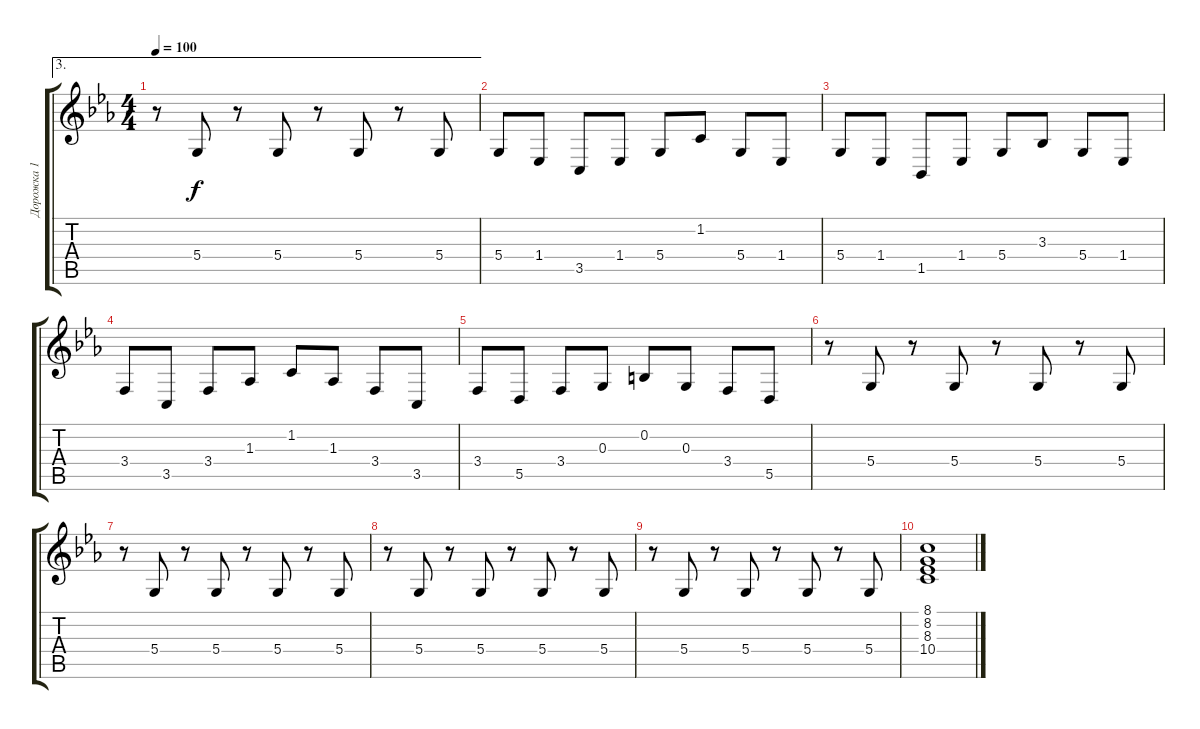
\track ("Дорожка 1" "Дорожка 1") {instrument harpsichord}
\staff {score tabs}
\tuning (E4 B3 G3 D3 A2 E2) {hide}
\ae 3
\ts (4 4)
\tempo 100
\clef g2
\ks eb
r.8{dy f} 5.4.8 r.8 5.4.8 r.8 5.4.8 r.8 5.4.8 |
5.4.8 1.4.8 3.5.8 1.4.8 5.4.8 1.2.8 5.4.8 1.4.8 |
5.4.8 1.4.8 1.5.8 1.4.8 5.4.8 3.3.8 5.4.8 1.4.8 |
3.4.8 3.5.8 3.4.8 1.3.8 1.2.8 1.3.8 3.4.8 3.5.8 |
3.4.8 5.5.8 3.4.8 0.3.8 0.2.8 0.3.8 3.4.8 5.5.8 |
r.8 5.4.8 r.8 5.4.8 r.8 5.4.8 r.8 5.4.8 |
r.8 5.4.8 r.8 5.4.8 r.8 5.4.8 r.8 5.4.8 |
r.8 5.4.8 r.8 5.4.8 r.8 5.4.8 r.8 5.4.8 |
r.8 5.4.8 r.8 5.4.8 r.8 5.4.8 r.8 5.4.8 |
(8.1 8.2 8.3 10.4).1
